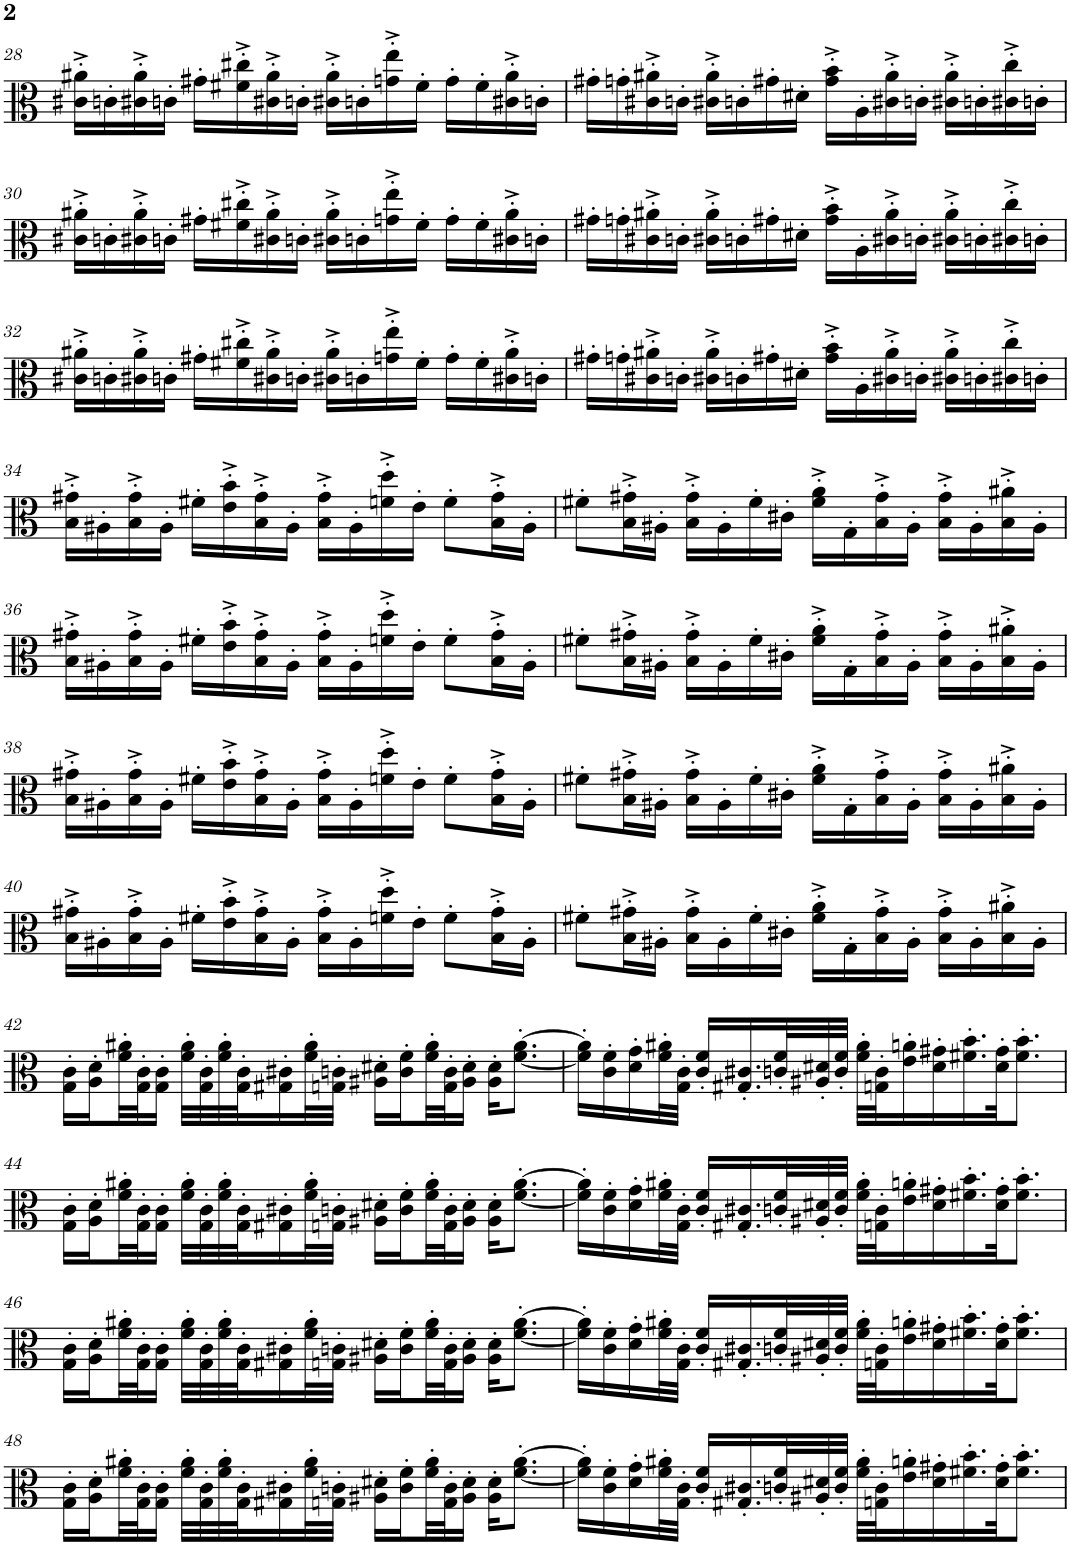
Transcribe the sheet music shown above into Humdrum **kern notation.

**kern
*part1
*staff1
*I"Viola
*I'Vla.
!!LO:PB:g=z
*clefC3
*k[]
*M4/4
=28
16c#X\'^ 16a#X\'^LL
16cn'\
16c#X\'^ 16a#\'^
16cn'\JJ
16g#X'\LL
16f#X\'^ 16cc#X\'^
16c#X\'^ 16a#\'^
16cn'\JJ
16c#X\'^ 16a#\'^LL
16cn'\
16gn\'^ 16ee\'^
16f#'\JJ
16g'\LL
16f#'\
16c#X\'^ 16a#\'^
16cn'\JJ
=29
16g#X'\LL
16gn'\
16c#X\'^ 16a#X\'^
16cn'\JJ
16c#X\'^ 16a#\'^LL
16cn'\
16g#X'\
16d#X'\JJ
16g#\'^ 16b\'^LL
16A'\
16c#X\'^ 16a#\'^
16cn'\JJ
16c#X\'^ 16a#\'^LL
16cn'\
16c#X\'^ 16cc\'^
16cn'\JJ
!!LO:LB:g=z
=30
16c#X\'^ 16a#X\'^LL
16cn'\
16c#X\'^ 16a#\'^
16cn'\JJ
16g#X'\LL
16f#X\'^ 16cc#X\'^
16c#X\'^ 16a#\'^
16cn'\JJ
16c#X\'^ 16a#\'^LL
16cn'\
16gn\'^ 16ee\'^
16f#'\JJ
16g'\LL
16f#'\
16c#X\'^ 16a#\'^
16cn'\JJ
=31
16g#X'\LL
16gn'\
16c#X\'^ 16a#X\'^
16cn'\JJ
16c#X\'^ 16a#\'^LL
16cn'\
16g#X'\
16d#X'\JJ
16g#\'^ 16b\'^LL
16A'\
16c#X\'^ 16a#\'^
16cn'\JJ
16c#X\'^ 16a#\'^LL
16cn'\
16c#X\'^ 16cc\'^
16cn'\JJ
!!LO:LB:g=z
=32
16c#X\'^ 16a#X\'^LL
16cn'\
16c#X\'^ 16a#\'^
16cn'\JJ
16g#X'\LL
16f#X\'^ 16cc#X\'^
16c#X\'^ 16a#\'^
16cn'\JJ
16c#X\'^ 16a#\'^LL
16cn'\
16gn\'^ 16ee\'^
16f#'\JJ
16g'\LL
16f#'\
16c#X\'^ 16a#\'^
16cn'\JJ
=33
16g#X'\LL
16gn'\
16c#X\'^ 16a#X\'^
16cn'\JJ
16c#X\'^ 16a#\'^LL
16cn'\
16g#X'\
16d#X'\JJ
16g#\'^ 16b\'^LL
16A'\
16c#X\'^ 16a#\'^
16cn'\JJ
16c#X\'^ 16a#\'^LL
16cn'\
16c#X\'^ 16cc\'^
16cn'\JJ
!!LO:LB:g=z
=34
16B\'^ 16g#X\'^LL
16A#X'\
16B\'^ 16g#\'^
16A#'\JJ
16f#X'\LL
16e\'^ 16b\'^
16B\'^ 16g#\'^
16A#'\JJ
16B\'^ 16g#\'^LL
16A#'\
16fn\'^ 16dd\'^
16e'\JJ
8f'\L
16B\'^ 16g#\'^L
16A#'\JJ
=35
8f#X'\L
16B\'^ 16g#X\'^L
16A#X'\JJ
16B\'^ 16g#\'^LL
16A#'\
16f#'\
16c#X'\JJ
16f#\'^ 16a\'^LL
16G'\
16B\'^ 16g#\'^
16A#'\JJ
16B\'^ 16g#\'^LL
16A#'\
16B\'^ 16a#X\'^
16A#'\JJ
!!LO:LB:g=z
=36
16B\'^ 16g#X\'^LL
16A#X'\
16B\'^ 16g#\'^
16A#'\JJ
16f#X'\LL
16e\'^ 16b\'^
16B\'^ 16g#\'^
16A#'\JJ
16B\'^ 16g#\'^LL
16A#'\
16fn\'^ 16dd\'^
16e'\JJ
8f'\L
16B\'^ 16g#\'^L
16A#'\JJ
=37
8f#X'\L
16B\'^ 16g#X\'^L
16A#X'\JJ
16B\'^ 16g#\'^LL
16A#'\
16f#'\
16c#X'\JJ
16f#\'^ 16a\'^LL
16G'\
16B\'^ 16g#\'^
16A#'\JJ
16B\'^ 16g#\'^LL
16A#'\
16B\'^ 16a#X\'^
16A#'\JJ
!!LO:LB:g=z
=38
16B\'^ 16g#X\'^LL
16A#X'\
16B\'^ 16g#\'^
16A#'\JJ
16f#X'\LL
16e\'^ 16b\'^
16B\'^ 16g#\'^
16A#'\JJ
16B\'^ 16g#\'^LL
16A#'\
16fn\'^ 16dd\'^
16e'\JJ
8f'\L
16B\'^ 16g#\'^L
16A#'\JJ
=39
8f#X'\L
16B\'^ 16g#X\'^L
16A#X'\JJ
16B\'^ 16g#\'^LL
16A#'\
16f#'\
16c#X'\JJ
16f#\'^ 16a\'^LL
16G'\
16B\'^ 16g#\'^
16A#'\JJ
16B\'^ 16g#\'^LL
16A#'\
16B\'^ 16a#X\'^
16A#'\JJ
!!LO:LB:g=z
=40
16B\'^ 16g#X\'^LL
16A#X'\
16B\'^ 16g#\'^
16A#'\JJ
16f#X'\LL
16e\'^ 16b\'^
16B\'^ 16g#\'^
16A#'\JJ
16B\'^ 16g#\'^LL
16A#'\
16fn\'^ 16dd\'^
16e'\JJ
8f'\L
16B\'^ 16g#\'^L
16A#'\JJ
=41
8f#X'\L
16B\'^ 16g#X\'^L
16A#X'\JJ
16B\'^ 16g#\'^LL
16A#'\
16f#'\
16c#X'\JJ
16f#\'^ 16a\'^LL
16G'\
16B\'^ 16g#\'^
16A#'\JJ
16B\'^ 16g#\'^LL
16A#'\
16B\'^ 16a#X\'^
16A#'\JJ
!!LO:LB:g=z
=42
16G\' 16c\'LL
16A\' 16d\'
32f\' 32a#X\'L
32G\' 32c\'J
16G\' 16c\'JJ
32f\' 32a#\'LLL
32G\' 32c\'
32f\' 32a#\'
32G\' 32c\'J
16G#X\' 16c#X\'
32f\' 32a#\'L
32Gn\' 32cn\'JJJ
16A#X\' 16d#X\'LL
16c\' 16f\'
32f\' 32a#\'L
32G\' 32c\'J
16A#\' 16d#\'JJ
16A#\' 16d#\'KL
[8.f\' [8.a#\'J
=43
16f\]' 16a#\]'LL
16c\' 16f\'
16d\' 16g\'
32f\' 32a#X\'L
32G\' 32c\'JJJ
16c/' 16f/'LL
16.G#X/' 16.c#X/'
32cn/' 32f/'L
32A#X/' 32d#X/'
32c/' 32f/'JJJ
32f\' 32a#\'LLL
32Gn\' 32c\'J
16e\' 16an\'
16d#\' 16g#X\'
16.f#X\' 16.b\'
32d#\' 32g#\'JK
8.f#\' 8.b\'J
!!LO:LB:g=z
=44
16G\' 16c\'LL
16A\' 16d\'
32f\' 32a#X\'L
32G\' 32c\'J
16G\' 16c\'JJ
32f\' 32a#\'LLL
32G\' 32c\'
32f\' 32a#\'
32G\' 32c\'J
16G#X\' 16c#X\'
32f\' 32a#\'L
32Gn\' 32cn\'JJJ
16A#X\' 16d#X\'LL
16c\' 16f\'
32f\' 32a#\'L
32G\' 32c\'J
16A#\' 16d#\'JJ
16A#\' 16d#\'KL
[8.f\' [8.a#\'J
=45
16f\]' 16a#\]'LL
16c\' 16f\'
16d\' 16g\'
32f\' 32a#X\'L
32G\' 32c\'JJJ
16c/' 16f/'LL
16.G#X/' 16.c#X/'
32cn/' 32f/'L
32A#X/' 32d#X/'
32c/' 32f/'JJJ
32f\' 32a#\'LLL
32Gn\' 32c\'J
16e\' 16an\'
16d#\' 16g#X\'
16.f#X\' 16.b\'
32d#\' 32g#\'JK
8.f#\' 8.b\'J
!!LO:LB:g=z
=46
16G\' 16c\'LL
16A\' 16d\'
32f\' 32a#X\'L
32G\' 32c\'J
16G\' 16c\'JJ
32f\' 32a#\'LLL
32G\' 32c\'
32f\' 32a#\'
32G\' 32c\'J
16G#X\' 16c#X\'
32f\' 32a#\'L
32Gn\' 32cn\'JJJ
16A#X\' 16d#X\'LL
16c\' 16f\'
32f\' 32a#\'L
32G\' 32c\'J
16A#\' 16d#\'JJ
16A#\' 16d#\'KL
[8.f\' [8.a#\'J
=47
16f\]' 16a#\]'LL
16c\' 16f\'
16d\' 16g\'
32f\' 32a#X\'L
32G\' 32c\'JJJ
16c/' 16f/'LL
16.G#X/' 16.c#X/'
32cn/' 32f/'L
32A#X/' 32d#X/'
32c/' 32f/'JJJ
32f\' 32a#\'LLL
32Gn\' 32c\'J
16e\' 16an\'
16d#\' 16g#X\'
16.f#X\' 16.b\'
32d#\' 32g#\'JK
8.f#\' 8.b\'J
!!LO:LB:g=z
=48
16G\' 16c\'LL
16A\' 16d\'
32f\' 32a#X\'L
32G\' 32c\'J
16G\' 16c\'JJ
32f\' 32a#\'LLL
32G\' 32c\'
32f\' 32a#\'
32G\' 32c\'J
16G#X\' 16c#X\'
32f\' 32a#\'L
32Gn\' 32cn\'JJJ
16A#X\' 16d#X\'LL
16c\' 16f\'
32f\' 32a#\'L
32G\' 32c\'J
16A#\' 16d#\'JJ
16A#\' 16d#\'KL
[8.f\' [8.a#\'J
=49
16f\]' 16a#\]'LL
16c\' 16f\'
16d\' 16g\'
32f\' 32a#X\'L
32G\' 32c\'JJJ
16c/' 16f/'LL
16.G#X/' 16.c#X/'
32cn/' 32f/'L
32A#X/' 32d#X/'
32c/' 32f/'JJJ
32f\' 32a#\'LLL
32Gn\' 32c\'J
16e\' 16an\'
16d#\' 16g#X\'
16.f#X\' 16.b\'
32d#\' 32g#\'JK
8.f#\' 8.b\'J
=
*-
